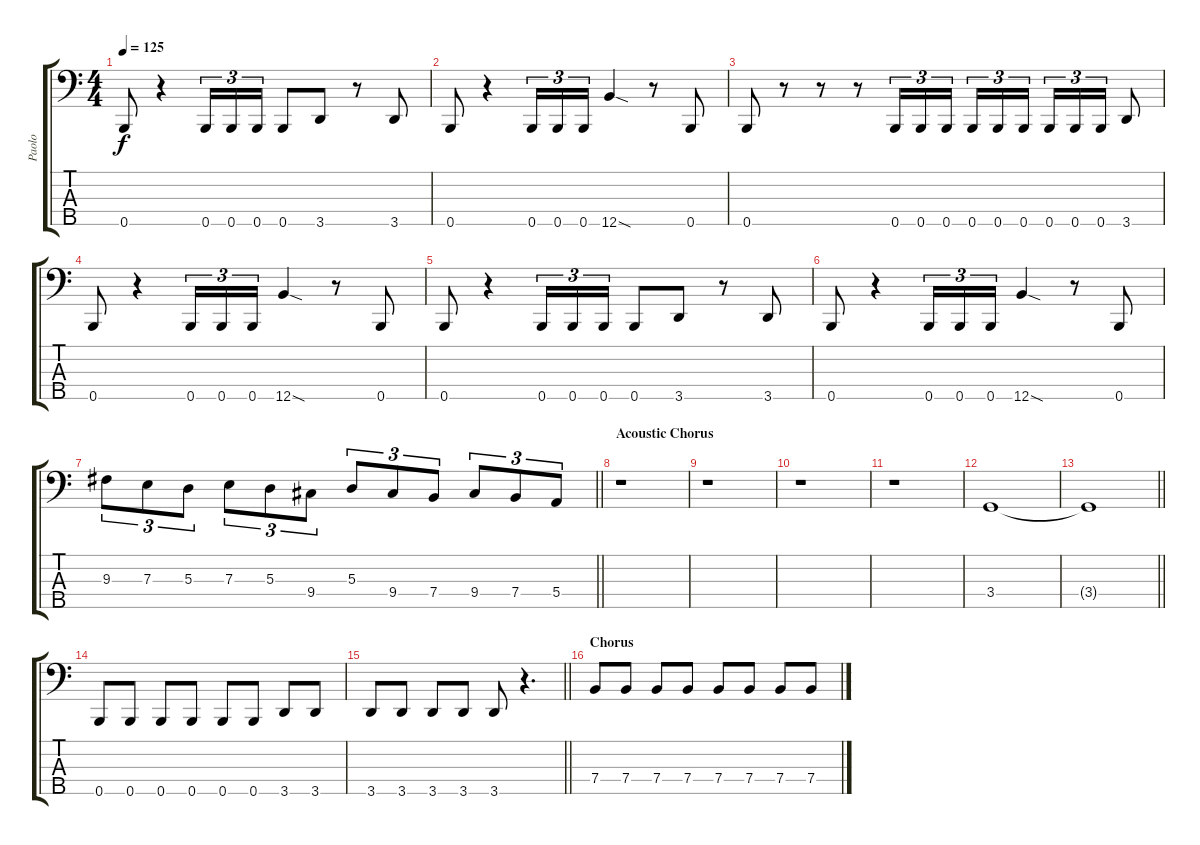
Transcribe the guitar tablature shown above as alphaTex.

\track ("Paolo" "Paolo") {instrument electricbasspick}
\staff {score tabs}
\tuning (G2 D2 A1 E1 B0) {hide}
\ts (4 4)
\tempo 125
\clef f4
\ks c
0.5.8{dy f} r.4 0.5.16{tu (3 2)} 0.5.16{tu (3 2)} 0.5.16{tu (3 2)} 0.5.8 3.5.8 r.8 3.5.8 |
0.5.8 r.4 0.5.16{tu (3 2)} 0.5.16{tu (3 2)} 0.5.16{tu (3 2)} 12.5{sod}.4 r.8 0.5.8 |
0.5.8 r.8 r.8 r.8 0.5.16{tu (3 2)} 0.5.16{tu (3 2)} 0.5.16{tu (3 2) beam splitsecondary} 0.5.16{tu (3 2)} 0.5.16{tu (3 2)} 0.5.16{tu (3 2)} 0.5.16{tu (3 2)} 0.5.16{tu (3 2)} 0.5.16{tu (3 2)} 3.5.8 |
0.5.8 r.4 0.5.16{tu (3 2)} 0.5.16{tu (3 2)} 0.5.16{tu (3 2)} 12.5{sod}.4 r.8 0.5.8 |
0.5.8 r.4 0.5.16{tu (3 2)} 0.5.16{tu (3 2)} 0.5.16{tu (3 2)} 0.5.8 3.5.8 r.8 3.5.8 |
0.5.8 r.4 0.5.16{tu (3 2)} 0.5.16{tu (3 2)} 0.5.16{tu (3 2)} 12.5{sod}.4 r.8 0.5.8 |
\barLineRight lightlight
9.3.8{tu (3 2)} 7.3.8{tu (3 2)} 5.3.8{tu (3 2)} 7.3.8{tu (3 2)} 5.3.8{tu (3 2)} 9.4.8{tu (3 2)} 5.3.8{tu (3 2)} 9.4.8{tu (3 2)} 7.4.8{tu (3 2)} 9.4.8{tu (3 2)} 7.4.8{tu (3 2)} 5.4.8{tu (3 2)} |
\section ("" "Acoustic Chorus")
r.1 |
r.1 |
r.1 |
r.1 |
3.4.1 |
\barLineRight lightlight
3.4{t}.1 |
0.5.8 0.5.8 0.5.8 0.5.8 0.5.8 0.5.8 3.5.8 3.5.8 |
\barLineRight lightlight
3.5.8 3.5.8 3.5.8 3.5.8 3.5.8 r.4{d} |
\section ("" "Chorus")
7.4.8 7.4.8 7.4.8 7.4.8 7.4.8 7.4.8 7.4.8 7.4.8
